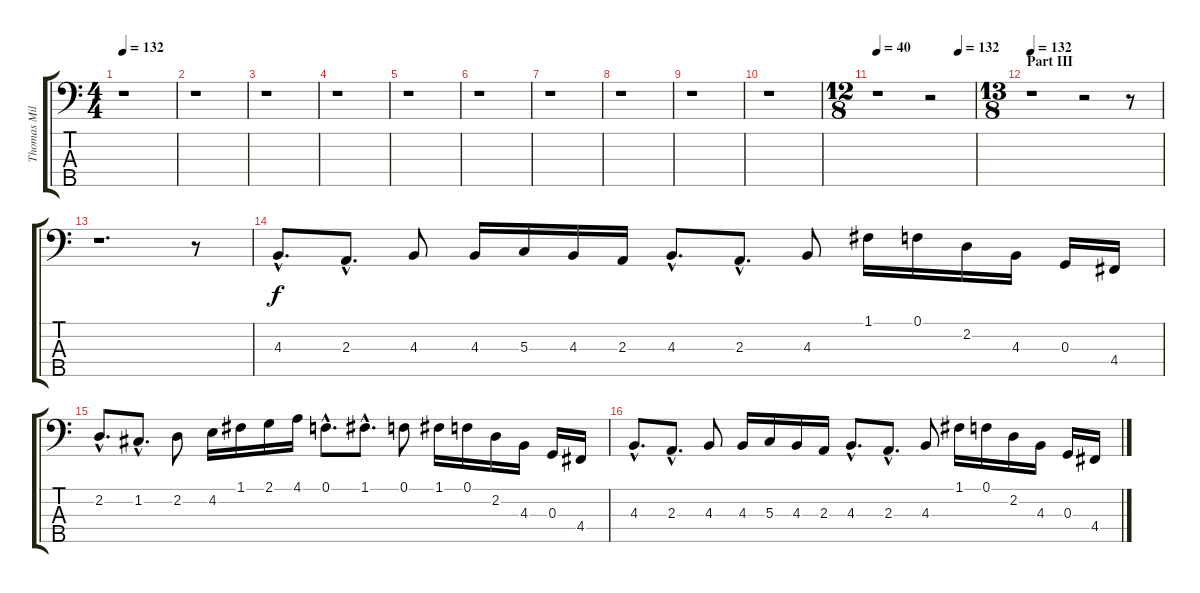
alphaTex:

\track ("Thomas Miller [Bass]" "Thomas Mil") {instrument electricbassfinger}
\staff {score tabs}
\tuning (F2 C2 G1 D1 A0) {hide}
\ts (4 4)
\tempo 132
\clef f4
\ks c
r.1{dy f} |
r.1 |
r.1 |
r.1 |
r.1 |
r.1 |
r.1 |
r.1 |
r.1 |
r.1 |
\ts (12 8)
\tempo (132 0.8333333333333334)
\tempo 40
r.1 r.2 |
\ts (13 8)
\section ("" "Part III")
\tempo 132
r.1 r.2 r.8 |
r.1{d} r.8 |
4.3{hac}.8{d} 2.3{hac}.8{d} 4.3.8 4.3.16 5.3.16 4.3.16 2.3.16 4.3{hac}.8{d} 2.3{hac}.8{d} 4.3.8 1.1.16 0.1.16 2.2.16 4.3.16 0.3.16 4.4.16 |
2.2{hac}.8{d} 1.2{hac}.8{d} 2.2.8 4.2.16 1.1.16 2.1.16 4.1.16 0.1{hac}.8{d} 1.1{hac}.8{d} 0.1.8 1.1.16 0.1.16 2.2.16 4.3.16 0.3.16 4.4.16 |
4.3{hac}.8{d} 2.3{hac}.8{d} 4.3.8 4.3.16 5.3.16 4.3.16 2.3.16 4.3{hac}.8{d} 2.3{hac}.8{d} 4.3.8 1.1.16 0.1.16 2.2.16 4.3.16 0.3.16 4.4.16
